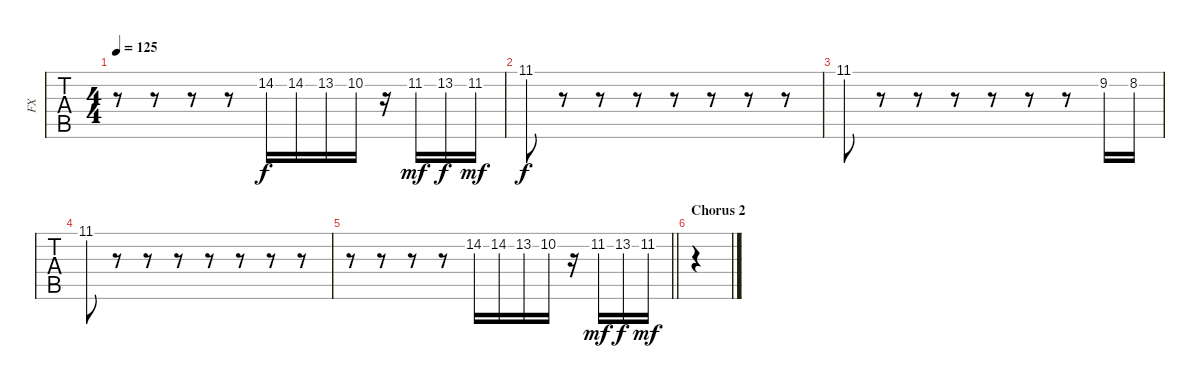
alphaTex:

\track ("FX" "FX") {instrument lead1square}
\staff {tabs}
\tuning (Gb4 Db4 A3 E3 B2 D2) {hide}
\ts (4 4)
\tempo 125
\clef g2
\ks c
r.8{dy f} r.8 r.8 r.8 14.2.16 14.2.16 13.2.16 10.2.16 r.16 11.2.16{dy mf} 13.2.16{dy f} 11.2.16{dy mf} |
11.1.8{dy f} r.8 r.8 r.8 r.8 r.8 r.8 r.8 |
11.1.8 r.8 r.8 r.8 r.8 r.8 r.8 9.2.16 8.2.16 |
11.1.8 r.8 r.8 r.8 r.8 r.8 r.8 r.8 |
\barLineRight lightlight
r.8 r.8 r.8 r.8 14.2.16 14.2.16 13.2.16 10.2.16 r.16 11.2.16{dy mf} 13.2.16{dy f} 11.2.16{dy mf} |
\section ("" "Chorus 2")
